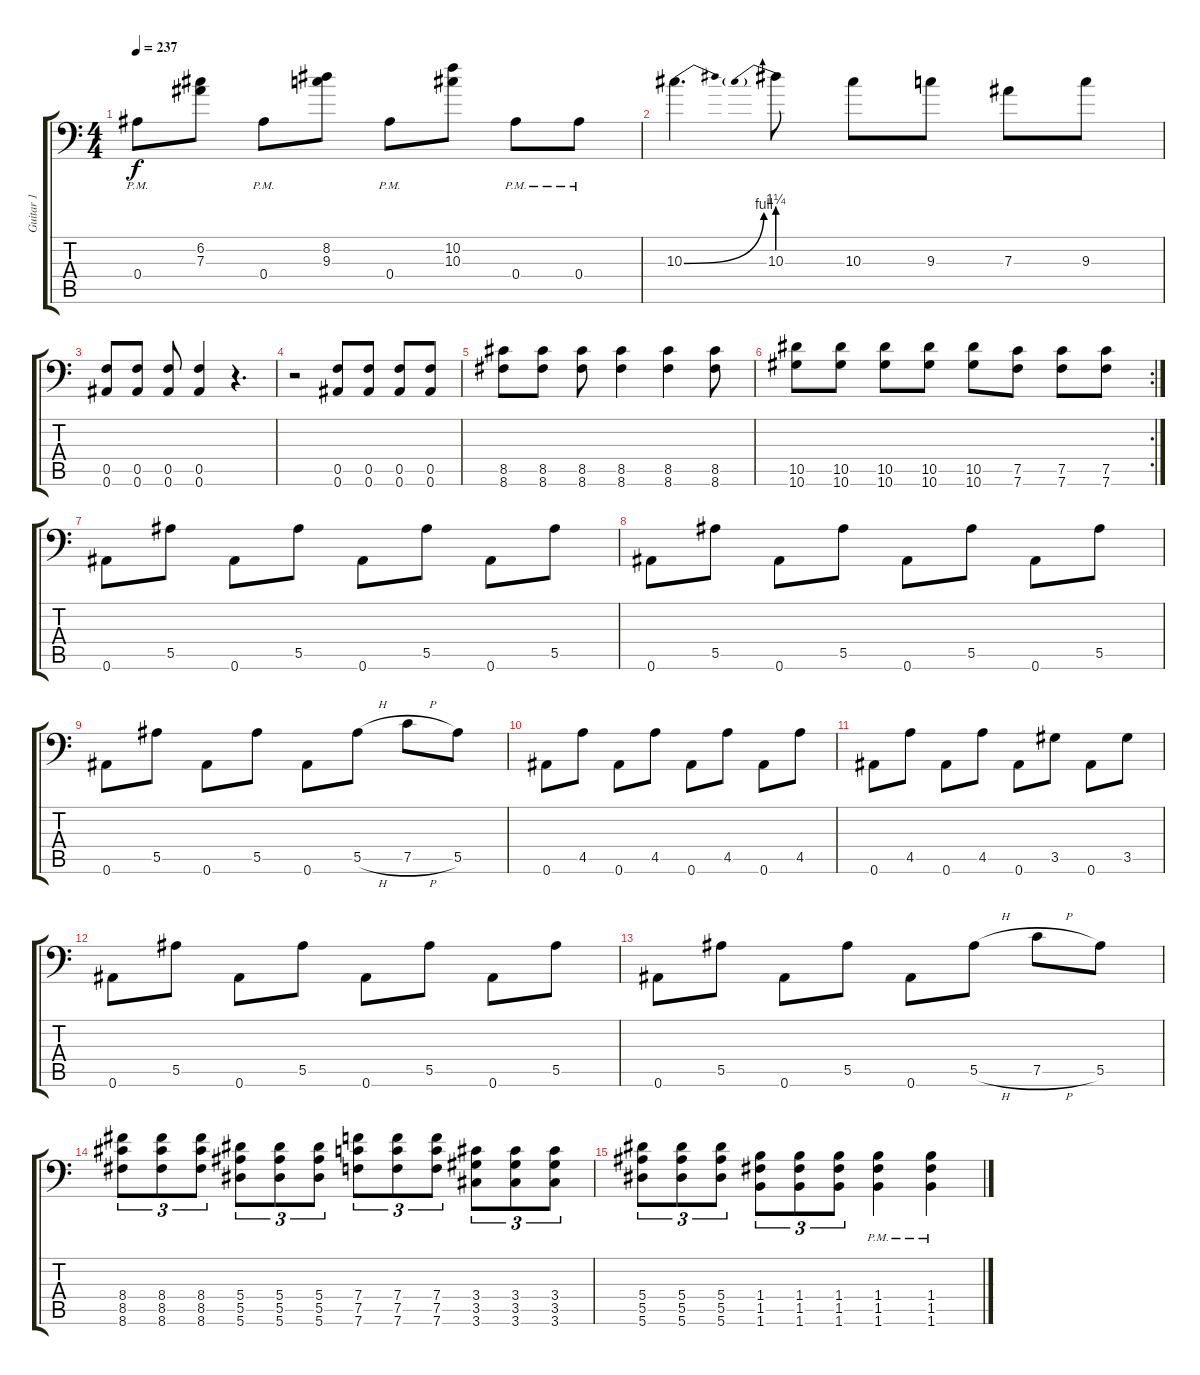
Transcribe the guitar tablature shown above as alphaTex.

\track ("Guitar 1" "Guitar 1") {instrument distortionguitar}
\staff {score tabs}
\tuning (C4 G3 Eb3 Bb2 F2 Bb1) {hide}
\ts (4 4)
\tempo 237
\clef f4
\ks c
0.4{pm}.8{dy f} (6.2 7.3).8 0.4{pm}.8 (8.2 9.3).8 0.4{pm}.8 (10.2 10.3).8 0.4{pm}.8 0.4{pm}.8 |
10.3{be (bend 0 0 60 4)}.4{d} 10.3{be (prebend 0 5 60 5)}.8 10.3.8 9.3.8 7.3.8 9.3.8 |
(0.5 0.6).8{volume 16} (0.5 0.6).8 (0.5 0.6).8 (0.5 0.6).4 r.4{d} |
r.2 (0.5 0.6).8 (0.5 0.6).8 (0.5 0.6).8 (0.5 0.6).8 |
(8.5 8.6).8 (8.5 8.6).8 (8.5 8.6).8 (8.5 8.6).4 (8.5 8.6).4 (8.5 8.6).8 |
\rc 2
(10.5 10.6).8 (10.5 10.6).8 (10.5 10.6).8 (10.5 10.6).8 (10.5 10.6).8 (7.5 7.6).8 (7.5 7.6).8 (7.5 7.6).8 |
0.6.8 5.5.8 0.6.8 5.5.8 0.6.8 5.5.8 0.6.8 5.5.8 |
0.6.8 5.5.8 0.6.8 5.5.8 0.6.8 5.5.8 0.6.8 5.5.8 |
0.6.8 5.5.8 0.6.8 5.5.8 0.6.8 5.5{h}.8 7.5{h}.8 5.5.8 |
0.6.8 4.5.8 0.6.8 4.5.8 0.6.8 4.5.8 0.6.8 4.5.8 |
0.6.8 4.5.8 0.6.8 4.5.8 0.6.8 3.5.8 0.6.8 3.5.8 |
0.6.8 5.5.8 0.6.8 5.5.8 0.6.8 5.5.8 0.6.8 5.5.8 |
0.6.8 5.5.8 0.6.8 5.5.8 0.6.8 5.5{h}.8 7.5{h}.8 5.5.8 |
(8.4 8.5 8.6).8{tu (3 2)} (8.4 8.5 8.6).8{tu (3 2)} (8.4 8.5 8.6).8{tu (3 2)} (5.4 5.5 5.6).8{tu (3 2)} (5.4 5.5 5.6).8{tu (3 2)} (5.4 5.5 5.6).8{tu (3 2)} (7.4 7.5 7.6).8{tu (3 2)} (7.4 7.5 7.6).8{tu (3 2)} (7.4 7.5 7.6).8{tu (3 2)} (3.4 3.5 3.6).8{tu (3 2)} (3.4 3.5 3.6).8{tu (3 2)} (3.4 3.5 3.6).8{tu (3 2)} |
(5.4 5.5 5.6).8{tu (3 2)} (5.4 5.5 5.6).8{tu (3 2)} (5.4 5.5 5.6).8{tu (3 2)} (1.4 1.5 1.6).8{tu (3 2)} (1.4 1.5 1.6).8{tu (3 2)} (1.4 1.5 1.6).8{tu (3 2)} (1.4 1.5{pm} 1.6).4 (1.4 1.5{pm} 1.6).4
